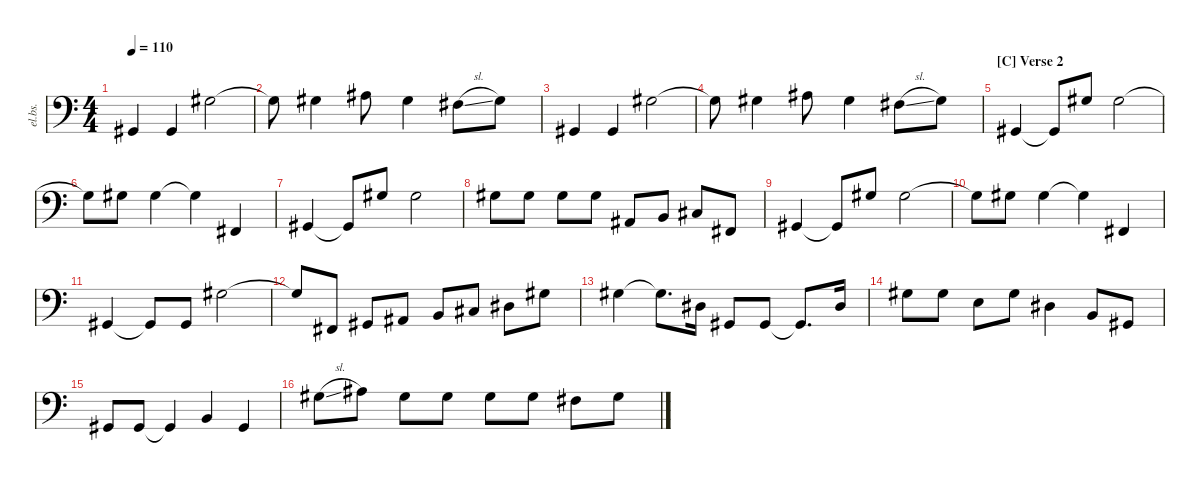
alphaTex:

\defaultSystemsLayout 4
\hideDynamics
\bracketExtendMode nobrackets
\otherSystemsTrackNameOrientation horizontal
\track ("E.Bass" "el.bs.") {instrument electricbassfinger}
\staff {score}
\tuning (Gb2 Db2 Ab1 Eb1)
\ts (4 4)
\tempo 110
\clef f4
\ks aminor
0.3{acc #}.4{dy f beam Up} 0.3{acc #}.4{beam Up} 12.3{acc #}.2{beam Down} |
12.3{t acc #}.8{beam Down} 12.3{acc #}.4{beam Down} 14.3{acc #}.8{beam Down} 12.3{acc #}.4{beam Down} 10.3{sl acc #}.8{beam Down} 12.3{acc #}.8{beam Down} |
0.3{acc #}.4{beam Up} 0.3{acc #}.4{beam Up} 12.3{acc #}.2{beam Down} |
12.3{t acc #}.8{beam Down} 12.3{acc #}.4{beam Down} 14.3{acc #}.8{beam Down} 12.3{acc #}.4{beam Down} 10.3{sl acc #}.8{beam Down} 12.3{acc #}.8{beam Down} |
\section ("C" "Verse 2")
5.4{acc #}.4{dy mf beam Up} 5.4{t acc #}.8{beam Up} 7.2{acc #}.8{beam Up} 7.2{acc #}.2{beam Down} |
7.2{t acc #}.8{beam Down} 7.2{acc #}.8{beam Down} 7.2{acc #}.4{beam Down} 7.2{t acc #}.4{beam Down} 3.4{acc #}.4{beam Up} |
5.4{acc #}.4{beam Up} 5.4{t acc #}.8{beam Up} 7.2{acc #}.8{beam Up} 7.2{acc #}.2{beam Down} |
7.2{acc #}.8{beam Down} 7.2{acc #}.8{beam Down} 7.2{acc #}.8{beam Down} 7.2{acc #}.8{beam Down} 2.3{acc #}.8{beam Up} 3.3.8{beam Up} 5.3{acc #}.8{beam Up} 3.4{acc #}.8{beam Up} |
5.4{acc #}.4{beam Up} 5.4{t acc #}.8{beam Up} 7.2{acc #}.8{beam Up} 7.2{acc #}.2{beam Down} |
7.2{t acc #}.8{beam Down} 7.2{acc #}.8{beam Down} 7.2{acc #}.4{beam Down} 7.2{t acc #}.4{beam Down} 3.4{acc #}.4{beam Up} |
5.4{acc #}.4{beam Up} 5.4{t acc #}.8{beam Up} 5.4{acc #}.8{beam Up} 7.2{acc #}.2{beam Down} |
7.2{t acc #}.8{beam Up} 3.4{acc #}.8{beam Up} 5.4{acc #}.8{beam Up} 2.3{acc #}.8{beam Up} 3.3.8{beam Up} 5.3{acc #}.8{beam Up} 7.3{acc #}.8{beam Down} 7.2{acc #}.8{beam Down} |
7.2{acc #}.4{beam Down} 7.2{t acc #}.8{d beam Down} 7.3{acc #}.16{beam Down} 5.4{acc #}.8{beam Up} 5.4{acc #}.8{beam Up} 5.4{t acc #}.8{d beam Up} 7.3{acc #}.16{beam Up} |
7.2{acc #}.8{beam Down} 7.2{acc #}.8{beam Down} 8.3.8{beam Down} 7.2{acc #}.8{beam Down} 7.3{acc #}.4{beam Down} 8.4.8{beam Up} 5.4{acc #}.8{beam Up} |
5.4{acc #}.8{beam Up} 5.4{acc #}.8{beam Up} 5.4{t acc #}.4{beam Up} 3.3.4{beam Up} 5.4{acc #}.4{beam Up} |
7.2{sl acc #}.8{beam Down} 9.2{acc #}.8{beam Down} 7.2{acc #}.8{beam Down} 7.2{acc #}.8{beam Down} 7.2{acc #}.8{beam Down} 7.2{acc #}.8{beam Down} 5.2{acc #}.8{beam Down} 7.2{acc #}.8{beam Down}
